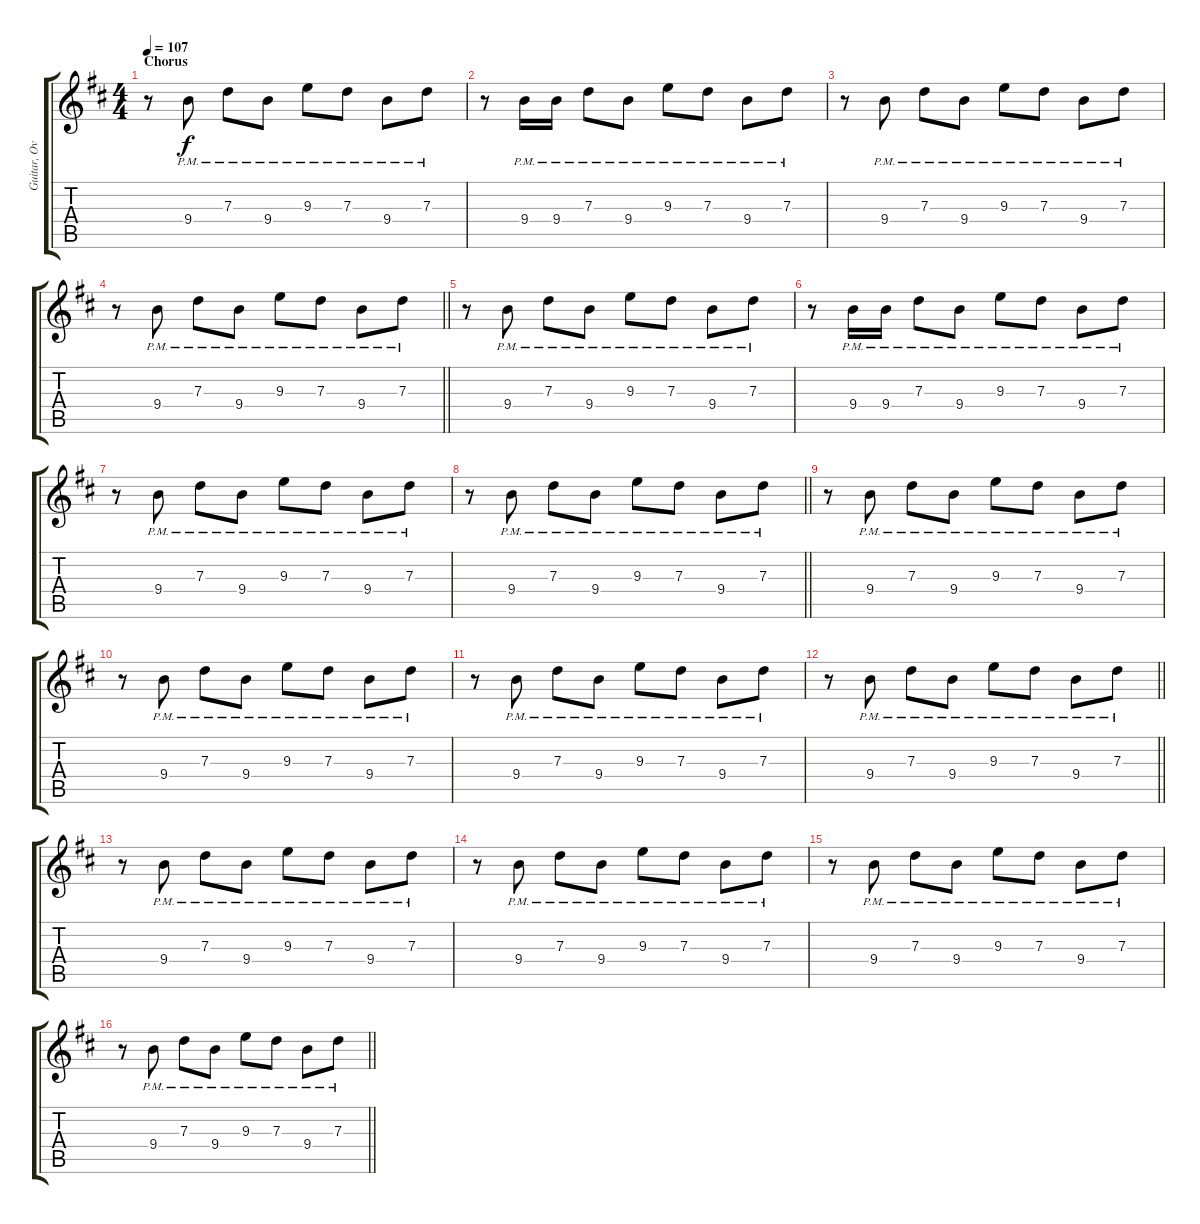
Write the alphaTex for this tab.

\track ("Guitar, Overdub" "Guitar, Ov") {instrument distortionguitar}
\staff {score tabs}
\tuning (E4 B3 G3 D3 A2 E2) {hide}
\ts (4 4)
\section ("" "Chorus")
\tempo 107
\clef g2
\ks d
r.8{dy f} 9.4{pm}.8 7.3{pm}.8 9.4{pm}.8 9.3{pm}.8 7.3{pm}.8 9.4{pm}.8 7.3{pm}.8 |
r.8 9.4{pm}.16 9.4{pm}.16 7.3{pm}.8 9.4{pm}.8 9.3{pm}.8 7.3{pm}.8 9.4{pm}.8 7.3{pm}.8 |
r.8 9.4{pm}.8 7.3{pm}.8 9.4{pm}.8 9.3{pm}.8 7.3{pm}.8 9.4{pm}.8 7.3{pm}.8 |
\barLineRight lightlight
r.8 9.4{pm}.8 7.3{pm}.8 9.4{pm}.8 9.3{pm}.8 7.3{pm}.8 9.4{pm}.8 7.3{pm}.8 |
r.8 9.4{pm}.8 7.3{pm}.8 9.4{pm}.8 9.3{pm}.8 7.3{pm}.8 9.4{pm}.8 7.3{pm}.8 |
r.8 9.4{pm}.16 9.4{pm}.16 7.3{pm}.8 9.4{pm}.8 9.3{pm}.8 7.3{pm}.8 9.4{pm}.8 7.3{pm}.8 |
r.8 9.4{pm}.8 7.3{pm}.8 9.4{pm}.8 9.3{pm}.8 7.3{pm}.8 9.4{pm}.8 7.3{pm}.8 |
\barLineRight lightlight
r.8 9.4{pm}.8 7.3{pm}.8 9.4{pm}.8 9.3{pm}.8 7.3{pm}.8 9.4{pm}.8 7.3{pm}.8 |
r.8 9.4{pm}.8 7.3{pm}.8 9.4{pm}.8 9.3{pm}.8 7.3{pm}.8 9.4{pm}.8 7.3{pm}.8 |
r.8 9.4{pm}.8 7.3{pm}.8 9.4{pm}.8 9.3{pm}.8 7.3{pm}.8 9.4{pm}.8 7.3{pm}.8 |
r.8 9.4{pm}.8 7.3{pm}.8 9.4{pm}.8 9.3{pm}.8 7.3{pm}.8 9.4{pm}.8 7.3{pm}.8 |
\barLineRight lightlight
r.8 9.4{pm}.8 7.3{pm}.8 9.4{pm}.8 9.3{pm}.8 7.3{pm}.8 9.4{pm}.8 7.3{pm}.8 |
r.8 9.4{pm}.8 7.3{pm}.8 9.4{pm}.8 9.3{pm}.8 7.3{pm}.8 9.4{pm}.8 7.3{pm}.8 |
r.8 9.4{pm}.8 7.3{pm}.8 9.4{pm}.8 9.3{pm}.8 7.3{pm}.8 9.4{pm}.8 7.3{pm}.8 |
r.8 9.4{pm}.8 7.3{pm}.8 9.4{pm}.8 9.3{pm}.8 7.3{pm}.8 9.4{pm}.8 7.3{pm}.8 |
\barLineRight lightlight
r.8 9.4{pm}.8 7.3{pm}.8 9.4{pm}.8 9.3{pm}.8 7.3{pm}.8 9.4{pm}.8 7.3{pm}.8
